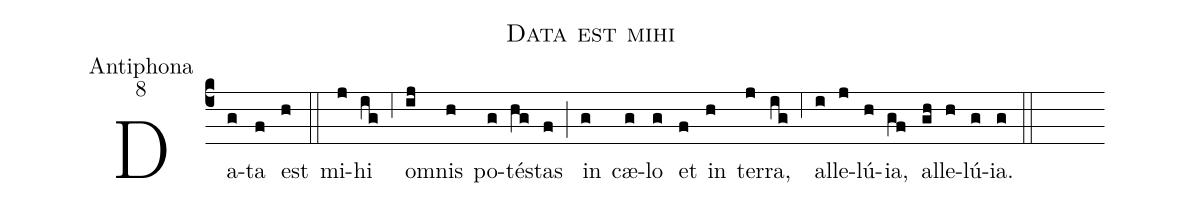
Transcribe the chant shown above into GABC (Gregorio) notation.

name:Data est mihi;
office-part:Antiphona;
mode:8;
%%
(c4) Da(g)ta(f) est(h) (::)
mi(j)hi(ig) (,6) o(ij)mnis(h) po(g)té(hg)stas(f) (;) in(g) cæ(g)lo(g) et(f) in(h) ter(j)ra,(ig) (,6) al(i)le(j)lú(h)ia,(gf) al(gh)le(h)lú(g)ia.(g) (::)
